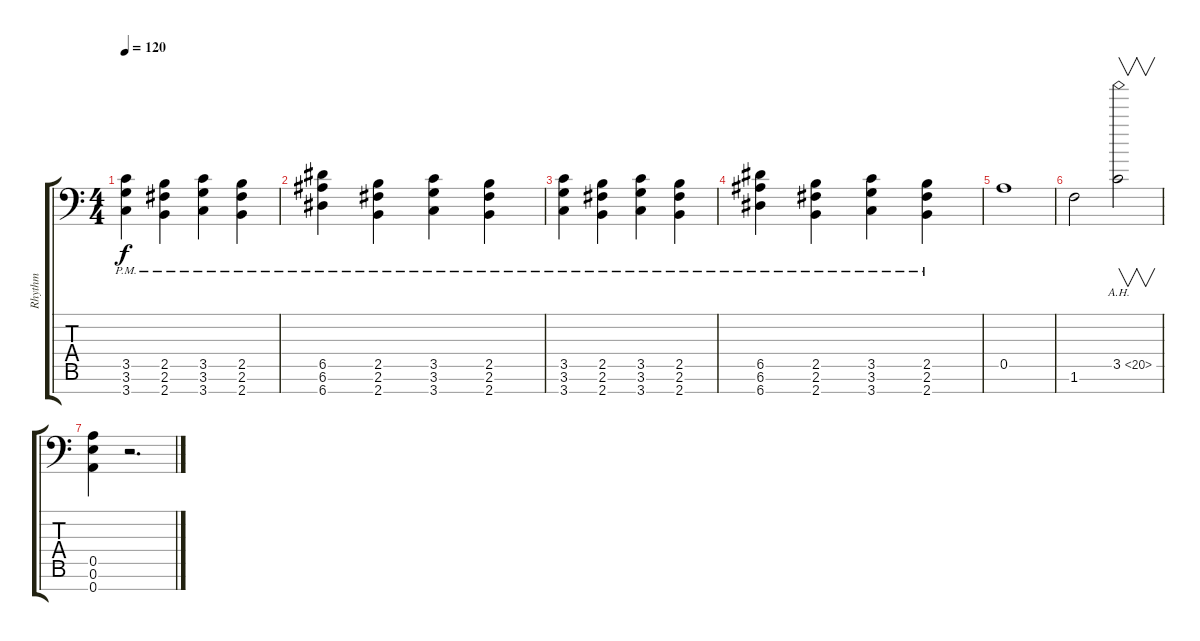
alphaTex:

\track ("Rhythm" "Rhythm") {instrument distortionguitar}
\staff {score tabs}
\tuning (E4 B3 G3 D3 A2 E2 A1) {hide}
\ts (4 4)
\tempo 120
\clef f4
\ks c
(3.5{pm} 3.6{pm} 3.7{pm}).4{dy f} (2.5{pm} 2.6{pm} 2.7{pm}).4 (3.5{pm} 3.6{pm} 3.7{pm}).4 (2.5{pm} 2.6{pm} 2.7{pm}).4 |
(6.5{pm} 6.6{pm} 6.7{pm}).4 (2.5{pm} 2.6{pm} 2.7{pm}).4 (3.5{pm} 3.6{pm} 3.7{pm}).4 (2.5{pm} 2.6{pm} 2.7{pm}).4 |
(3.5{pm} 3.6{pm} 3.7{pm}).4 (2.5{pm} 2.6{pm} 2.7{pm}).4 (3.5{pm} 3.6{pm} 3.7{pm}).4 (2.5{pm} 2.6{pm} 2.7{pm}).4 |
(6.5{pm} 6.6{pm} 6.7{pm}).4 (2.5{pm} 2.6{pm} 2.7{pm}).4 (3.5{pm} 3.6{pm} 3.7{pm}).4 (2.5{pm} 2.6{pm} 2.7{pm}).4 |
0.5.1 |
1.6.2 3.5{ah 17}.2{v} |
(0.5 0.6 0.7).4 r.2{d}
